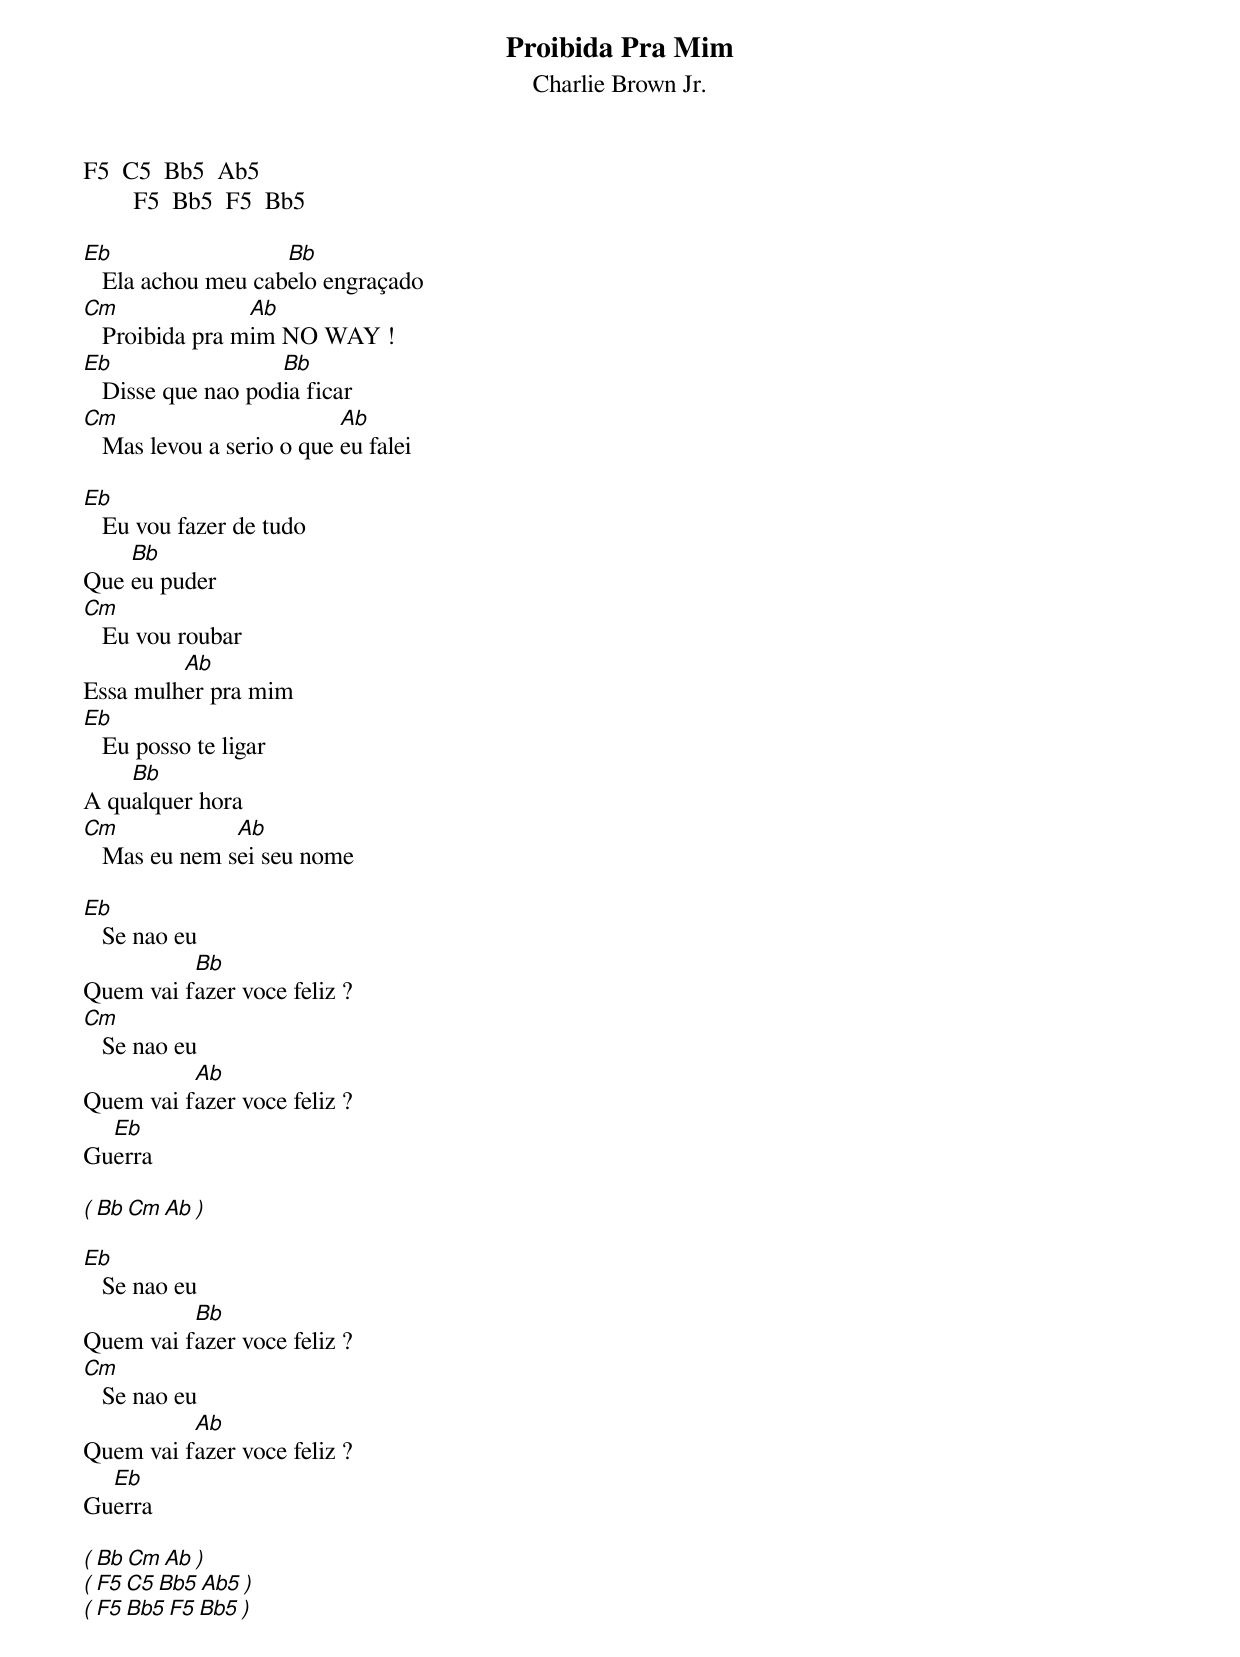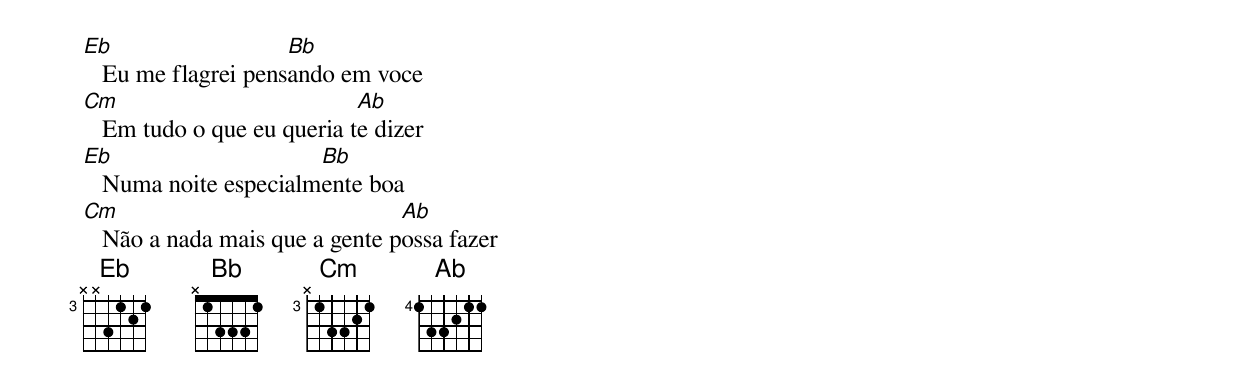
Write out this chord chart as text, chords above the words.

Proibida Pra Mim
Charlie Brown Jr.

F5  C5  Bb5  Ab5
        F5  Bb5  F5  Bb5

Eb                  Bb
   Ela achou meu cabelo engraçado
Cm               Ab
   Proibida pra mim NO WAY !
Eb                  Bb
   Disse que nao podia ficar
Cm                         Ab
   Mas levou a serio o que eu falei

Eb
   Eu vou fazer de tudo
    Bb
Que eu puder
Cm
   Eu vou roubar
         Ab
Essa mulher pra mim
Eb
   Eu posso te ligar
    Bb
A qualquer hora
Cm             Ab
   Mas eu nem sei seu nome

Eb
   Se nao eu
          Bb
Quem vai fazer voce feliz ?
Cm
   Se nao eu
          Ab
Quem vai fazer voce feliz ?
  Eb
Guerra

( Bb  Cm  Ab )

Eb
   Se nao eu
          Bb
Quem vai fazer voce feliz ?
Cm
   Se nao eu
          Ab
Quem vai fazer voce feliz ?
  Eb
Guerra

( Bb  Cm  Ab )
( F5  C5  Bb5  Ab5 )
( F5  Bb5  F5  Bb5 )

Eb                   Bb
   Eu me flagrei pensando em voce
Cm                          Ab
   Em tudo o que eu queria te dizer
Eb                     Bb
   Numa noite especialmente boa
Cm                              Ab
   Não a nada mais que a gente possa fazer
